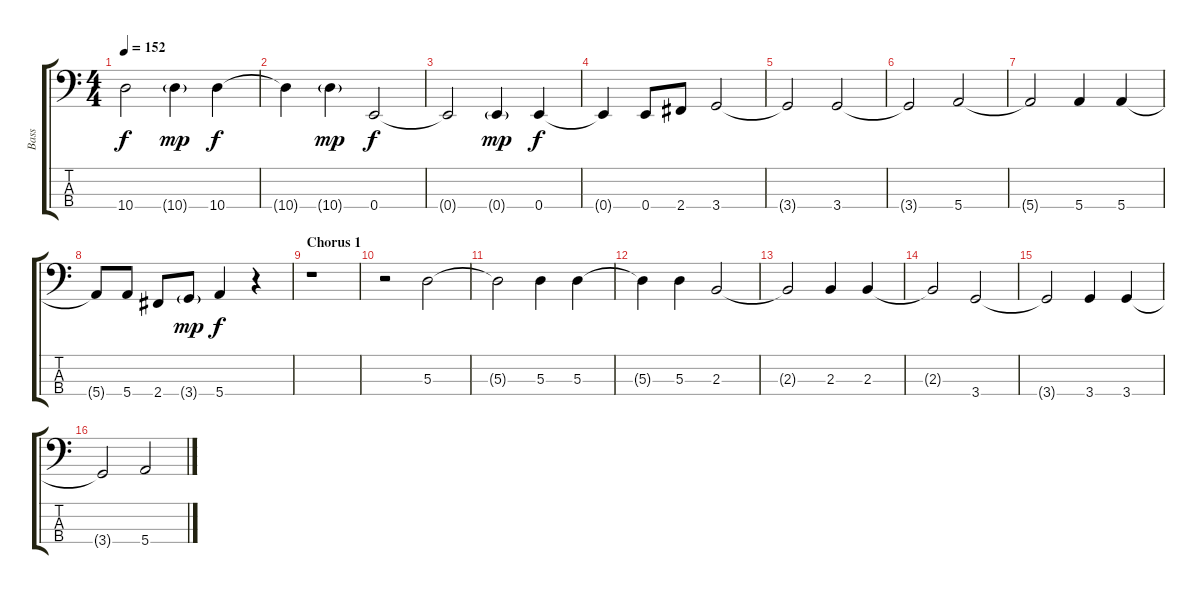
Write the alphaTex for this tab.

\track ("Bass" "Bass") {instrument electricbasspick}
\staff {score tabs}
\tuning (G2 D2 A1 E1) {hide}
\ts (4 4)
\tempo 152
\clef f4
\ks c
10.4{t}.2{dy f} 10.4{g}.4{dy mp} 10.4.4{dy f} |
10.4{t}.4 10.4{g}.4{dy mp} 0.4.2{dy f} |
0.4{t}.2 0.4{g}.4{dy mp} 0.4.4{dy f} |
0.4{t}.4 0.4.8 2.4.8 3.4.2 |
3.4{t}.2 3.4.2 |
3.4{t}.2 5.4.2 |
5.4{t}.2 5.4.4 5.4.4 |
5.4{t}.8 5.4.8 2.4.8 3.4{g}.8{dy mp} 5.4.4{dy f} r.4 |
\section ("" "Chorus 1")
r.1 |
r.2 5.3.2 |
5.3{t}.2 5.3.4 5.3.4 |
5.3{t}.4 5.3.4 2.3.2 |
2.3{t}.2 2.3.4 2.3.4 |
2.3{t}.2 3.4.2 |
3.4{t}.2 3.4.4 3.4.4 |
3.4{t}.2 5.4.2
